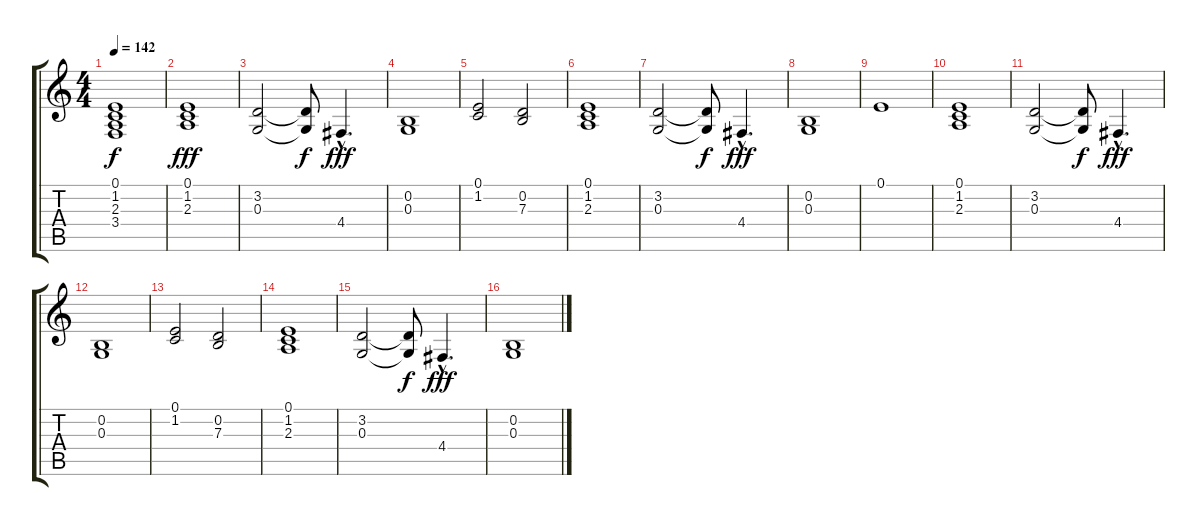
\track "" {instrument synthstrings1}
\staff {score tabs}
\tuning (E4 B3 G3 D3 A2 E2) {hide}
\ts (4 4)
\tempo 142
\clef g2
\ks c
(0.1{t} 1.2{t} 2.3{t} 3.4{t}).1{dy f} |
(0.1 1.2 2.3).1{dy fff} |
(3.2 0.3).2 (3.2{t} 0.3{t}).8{dy f} 4.4{hac}.4{d dy fff} |
(0.2 0.3).1 |
(0.1 1.2).2 (0.2 7.3).2 |
(0.1 1.2 2.3).1 |
(3.2 0.3).2 (3.2{t} 0.3{t}).8{dy f} 4.4{hac}.4{d dy fff} |
(0.2 0.3).1 |
0.1.1 |
(0.1 1.2 2.3).1 |
(3.2 0.3).2 (3.2{t} 0.3{t}).8{dy f} 4.4{hac}.4{d dy fff} |
(0.2 0.3).1 |
(0.1 1.2).2 (0.2 7.3).2 |
(0.1 1.2 2.3).1 |
(3.2 0.3).2 (3.2{t} 0.3{t}).8{dy f} 4.4{hac}.4{d dy fff} |
(0.2 0.3).1
